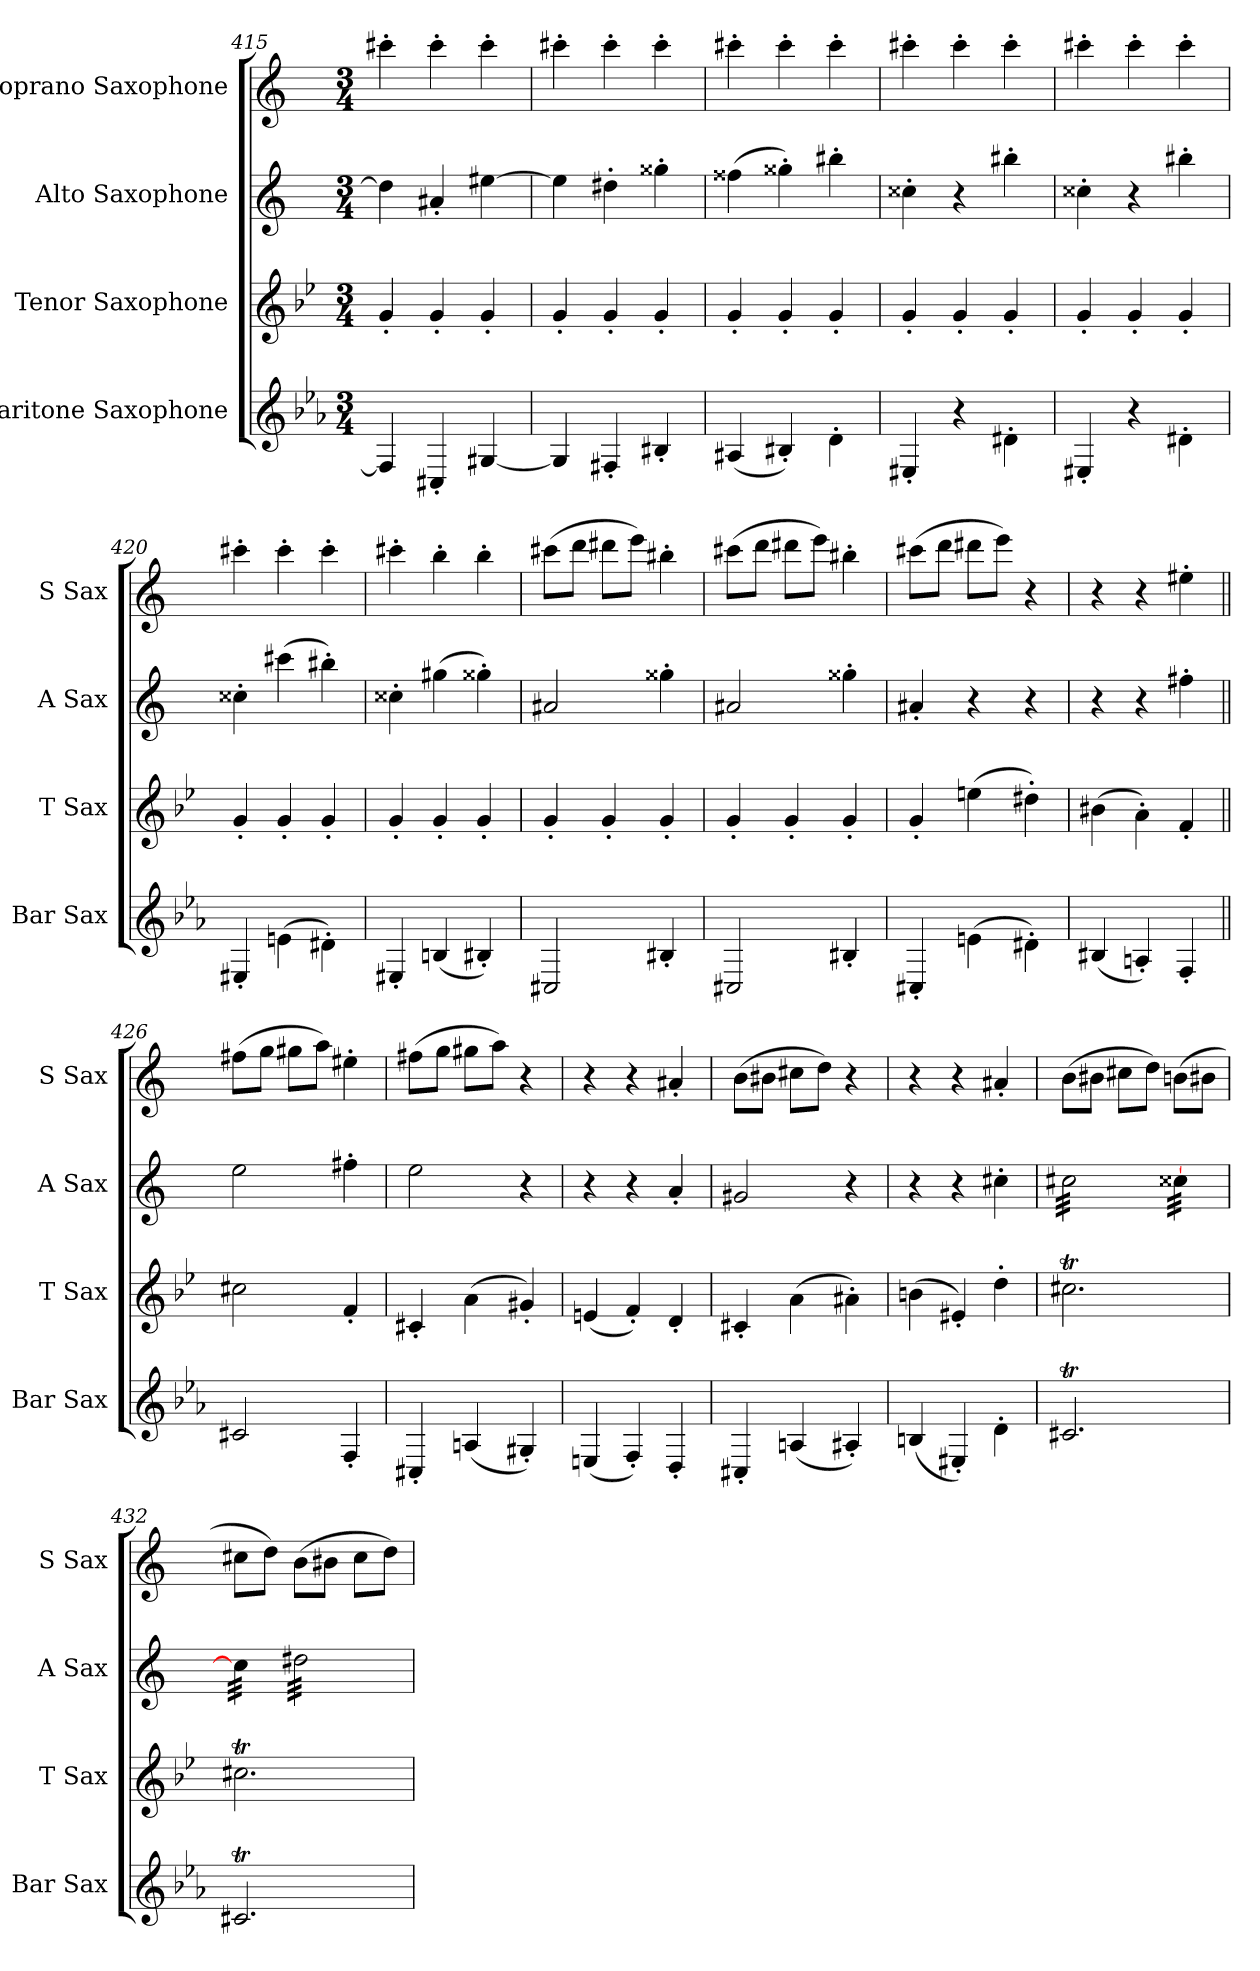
**kern	**kern	**kern	**kern
*part4	*part3	*part2	*part1
*staff4	*staff3	*staff2	*staff1
*I"Baritone Saxophone	*I"Tenor Saxophone	*I"Alto Saxophone	*I"Soprano Saxophone
*I'Bar Sax	*I'T Sax	*I'A Sax	*I'S Sax
!!LO:LB:g=z
*clefG2	*clefG2	*clefG2	*clefG2
*ITrd12c21	*ITrd8c14	*ITrd5c9	*ITrd1c2
*k[b-e-a-]	*k[b-e-]	*k[b-e-a-]	*k[b-e-]
*M3/4	*M3/4	*M3/4	*M3/4
=415	=415	=415	=415
4FF#/]	4G'/	4f#\]	4bbn'\
4CC#X'/	4G'/	4c#X'/	4bb'\
[4GG#X/	4G'/	[4g#X\	4bb'\
=416	=416	=416	=416
4GG#/]	4G'/	4g#\]	4bbn'\
4FF#X'/	4G'/	4f#X'\	4bb'\
4BB#X'/	4G'/	4b#X'\	4bb'\
=417	=417	=417	=417
(4AA#X/	4G'/	(4a#X\	4bbn'\
4BB#X'/)	4G'/	4b#X'\)	4bb'\
4D'\	4G'/	4dd#X'\	4bb'\
=418	=418	=418	=418
4EE#X'/	4G'/	4e#X'\	4bbn'\
4r	4G'/	4r	4bb'\
4D#X'\	4G'/	4dd#X'\	4bb'\
=419	=419	=419	=419
4EE#X'/	4G'/	4e#X'\	4bbn'\
4r	4G'/	4r	4bb'\
4D#X'\	4G'/	4dd#X'\	4bb'\
=420	=420	=420	=420
4EE#X'/	4G'/	4e#X'\	4bbn'\
(4En\	4G'/	(4een\	4bb'\
4D#X'\)	4G'/	4dd#X'\)	4bb'\
=421	=421	=421	=421
4EE#X'/	4G'/	4e#X'\	4bbn'\
(4BBn/	4G'/	(4bn\	4aa'\
4BB#X'/)	4G'/	4b#X'\)	4aa'\
!!LO:PB:g=z
=422	=422	=422	=422
2CC#X/	4G'/	2c#X/	(8bbn\L
.	.	.	8ccc\J
.	4G'/	.	8ccc#X\L
.	.	.	8ddd\J)
4BB#X'/	4G'/	4b#X'\	4aa#X'\
=423	=423	=423	=423
2CC#X/	4G'/	2c#X/	(8bbn\L
.	.	.	8ccc\J
.	4G'/	.	8ccc#X\L
.	.	.	8ddd\J)
4BB#X'/	4G'/	4b#X'\	4aa#X'\
=424	=424	=424	=424
4CC#X'/	4G'/	4c#X'/	(8bbn\L
.	.	.	8ccc\J
(4En\	(4en\	4r	8ccc#X\L
.	.	.	8ddd\J)
4D#X'\)	4d#X'\)	4r	4r
=425	=425	=425	=425
(4BB#X/	(4B#X\	4r	4r
4AAn'/)	4A'\)	4r	4r
4FF'/	4F'/	4an'\	4dd#X'\
=426||	=426||	=426||	=426||
2C#X/	2c#X\	2g\	(8een\L
.	.	.	8ff\J
.	.	.	8ff#X\L
.	.	.	8gg\J)
4FF'/	4F'/	4an'\	4dd#X'\
=427	=427	=427	=427
4CC#X'/	4C#X'/	2g\	(8een\L
.	.	.	8ff\J
(4AAn/	(4A\	.	8ff#X\L
.	.	.	8gg\J)
4GG#X'/)	4G#X'/)	4r	4r
!!LO:LB:g=z
=428	=428	=428	=428
(4EEn/	(4En/	4r	4r
4FF'/)	4F'/)	4r	4r
4DD'/	4D'/	4c'/	4g#X'/
=429	=429	=429	=429
4CC#X'/	4C#X'/	2Bn/	(8a\L
.	.	.	8a#X\J
(4AAn/	(4A\	.	8bn\L
.	.	.	8cc\J)
4AA#X'/)	4A#X'\)	4r	4r
=430	=430	=430	=430
(4BBn/	(4Bn\	4r	4r
4EE#X'/)	4E#X'/)	4r	4r
4D'\	4d'\	4en'\	4g#X'/
=431	=431	=431	=431
*	*	*tremolo	*
2.C#Xt/	2.c#Xt\	32en\LLL	(8a\L
.	.	32en\	.
.	.	32en\	.
.	.	32en\	.
.	.	32en\	8a#X\J
.	.	32en\	.
.	.	32en\	.
.	.	32en\	.
.	.	32en\	8bn\L
.	.	32en\	.
.	.	32en\	.
.	.	32en\	.
.	.	32en\	8cc\J)
.	.	32en\	.
.	.	32en\	.
.	.	32en\JJJ	.
.	.	[32e#X\LLL	(>8an\L
.	.	32e#X\	.
.	.	32e#X\	.
.	.	32e#X\	.
.	.	32e#X\	8a#X\J
.	.	32e#X\	.
.	.	32e#X\	.
.	.	32e#X\JJJ	.
=432	=432	=432	=432
2.C#Xt/	2.c#Xt\	32e#\]LLL	8bn\L
.	.	32e#\	.
.	.	32e#\	.
.	.	32e#\	.
.	.	32e#\	8cc\J)
.	.	32e#\	.
.	.	32e#\	.
.	.	32e#\JJJ	.
.	.	32f#X\LLL	(8a\L
.	.	32f#X\	.
.	.	32f#X\	.
.	.	32f#X\	.
.	.	32f#X\	8a#X\J
.	.	32f#X\	.
.	.	32f#X\	.
.	.	32f#X\	.
.	.	32f#X\	8b\L
.	.	32f#X\	.
.	.	32f#X\	.
.	.	32f#X\	.
.	.	32f#X\	8cc\J)
.	.	32f#X\	.
.	.	32f#X\	.
.	.	32f#X\JJJ	.
*	*	*Xtremolo	*
=	=	=	=
*-	*-	*-	*-
